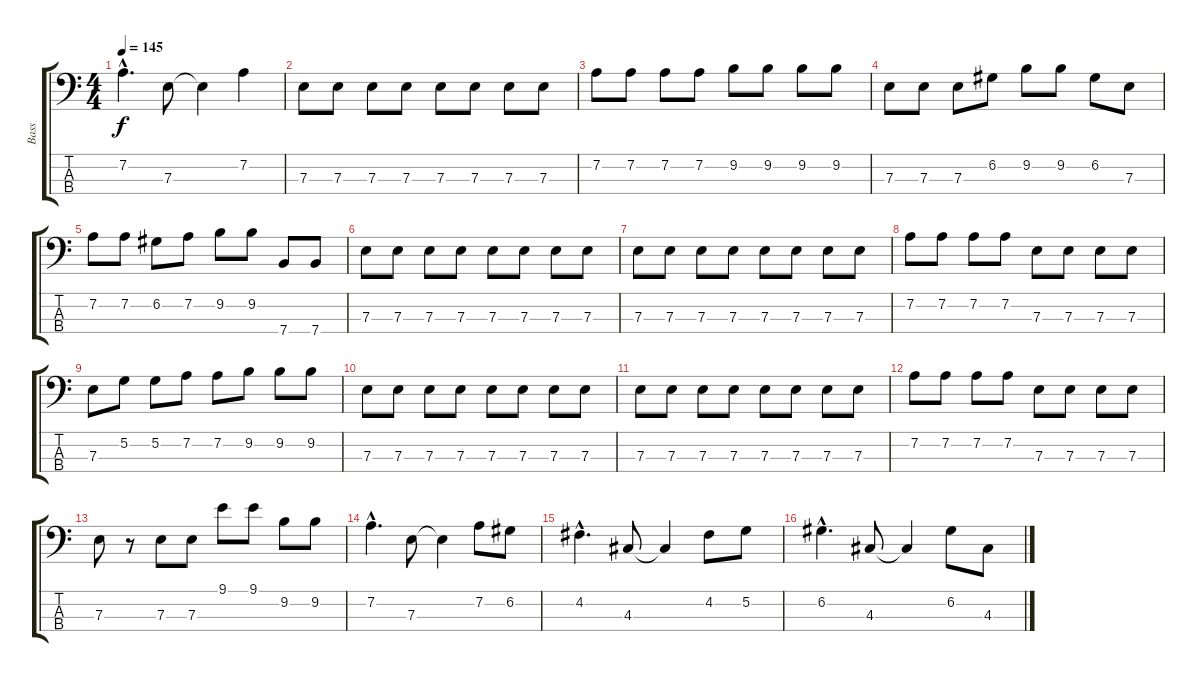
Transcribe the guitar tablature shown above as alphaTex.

\track ("Bass" "Bass") {instrument electricbassfinger}
\staff {score tabs}
\tuning (G2 D2 A1 E1) {hide}
\ts (4 4)
\tempo 145
\clef f4
\ks c
7.2{hac}.4{d dy f} 7.3.8 7.3{t}.4 7.2.4 |
7.3.8 7.3.8 7.3.8 7.3.8 7.3.8 7.3.8 7.3.8 7.3.8 |
7.2.8 7.2.8 7.2.8 7.2.8 9.2.8 9.2.8 9.2.8 9.2.8 |
7.3.8 7.3.8 7.3.8 6.2.8 9.2.8 9.2.8 6.2.8 7.3.8 |
7.2.8 7.2.8 6.2.8 7.2.8 9.2.8 9.2.8 7.4.8 7.4.8 |
7.3.8 7.3.8 7.3.8 7.3.8 7.3.8 7.3.8 7.3.8 7.3.8 |
7.3.8 7.3.8 7.3.8 7.3.8 7.3.8 7.3.8 7.3.8 7.3.8 |
7.2.8 7.2.8 7.2.8 7.2.8 7.3.8 7.3.8 7.3.8 7.3.8 |
7.3.8 5.2.8 5.2.8 7.2.8 7.2.8 9.2.8 9.2.8 9.2.8 |
7.3.8 7.3.8 7.3.8 7.3.8 7.3.8 7.3.8 7.3.8 7.3.8 |
7.3.8 7.3.8 7.3.8 7.3.8 7.3.8 7.3.8 7.3.8 7.3.8 |
7.2.8 7.2.8 7.2.8 7.2.8 7.3.8 7.3.8 7.3.8 7.3.8 |
7.3.8 r.8 7.3.8 7.3.8 9.1.8 9.1.8 9.2.8 9.2.8 |
7.2{hac}.4{d} 7.3.8 7.3{t}.4 7.2.8 6.2.8 |
4.2{hac}.4{d} 4.3.8 4.3{t}.4 4.2.8 5.2.8 |
6.2{hac}.4{d} 4.3.8 4.3{t}.4 6.2.8 4.3.8
